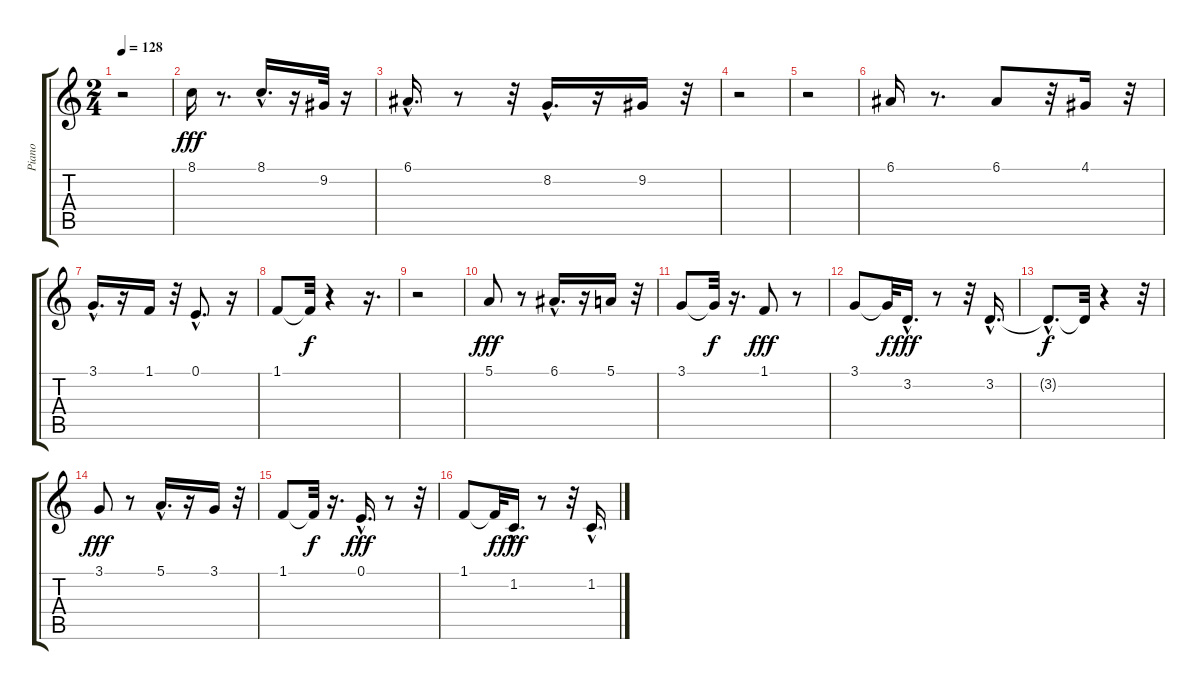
\track ("Piano" "Piano") {instrument vibraphone}
\staff {score tabs}
\tuning (E4 B3 G3 D3 A2 E2) {hide}
\ts (2 4)
\tempo 128
\clef g2
\ks c
r.2{dy fff} |
8.1.16 r.8{d} 8.1{hac}.16{d} r.16 9.2.32 r.16 |
6.1{hac}.16{d} r.8 r.32 8.2{hac}.16{d} r.16 9.2.16 r.32 |
r.2 |
r.2 |
6.1.16 r.8{d} 6.1.8 r.32 4.1.16 r.32 |
3.1{hac}.16{d} r.16 1.1.16 r.32 0.1{hac}.8{d} r.16 |
1.1.8 1.1{t}.32{dy f} r.4 r.16{d} |
r.2 |
5.1.8{dy fff} r.8 6.1{hac}.16{d} r.16 5.1.16 r.32 |
3.1.8 3.1{t}.32{dy f} r.16{d} 1.1.8{dy fff} r.8 |
3.1.8 3.1{t}.32{dy f} 3.2{hac}.16{d dy fff} r.8 r.32 3.2{hac}.16{d} |
3.2{hac t}.8{d dy f} 3.2{t}.32 r.4 r.32 |
3.1.8{dy fff} r.8 5.1{hac}.16{d} r.16 3.1.16 r.32 |
1.1.8 1.1{t}.32{dy f} r.16{d} 0.1{hac}.16{d dy fff} r.8 r.32 |
1.1.8 1.1{t}.32{dy f} 1.2{hac}.16{d dy fff} r.8 r.32 1.2{hac}.16{d}
